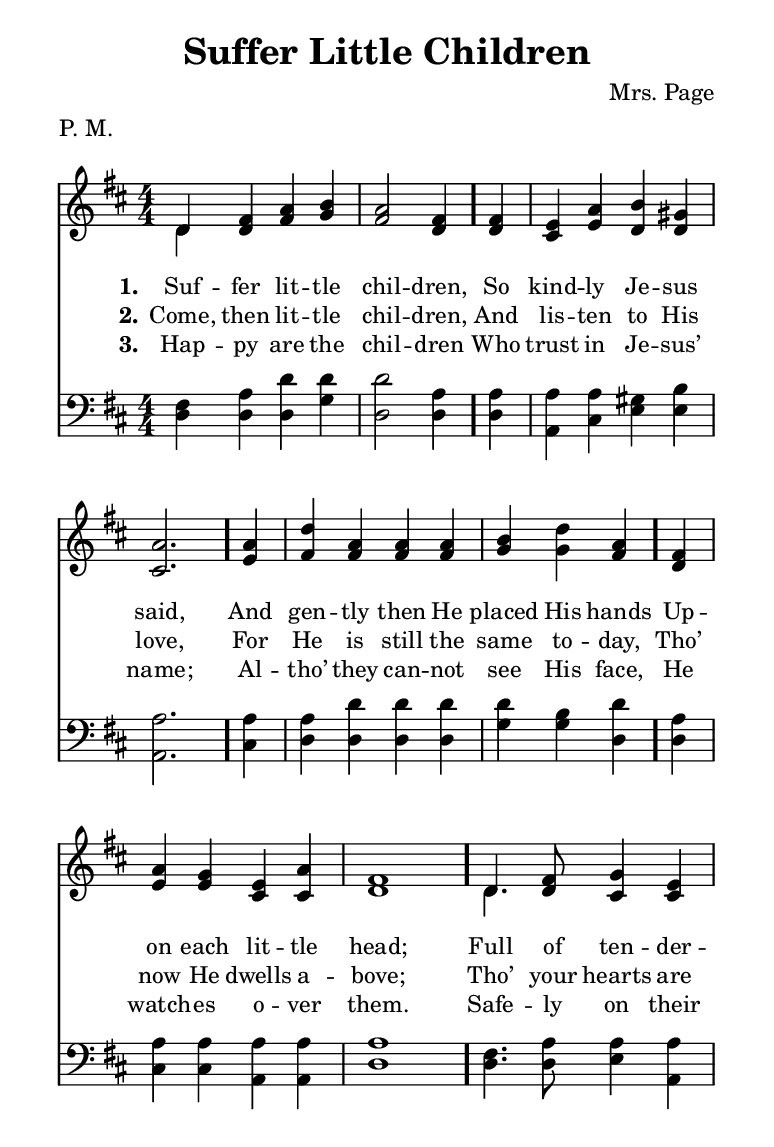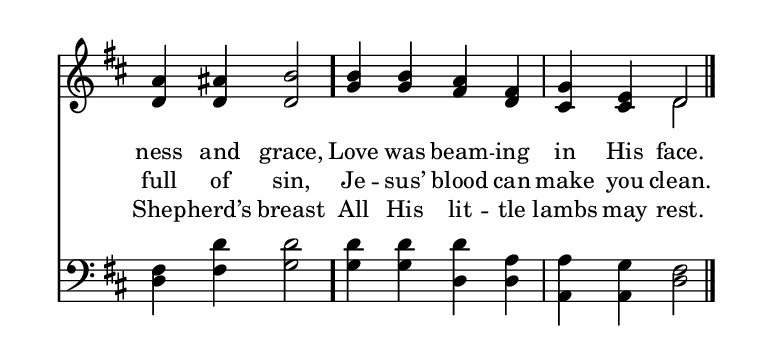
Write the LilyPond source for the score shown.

\include "common/global.ily"
\paper {
  \include "common/paper.ily"
  ragged-bottom = ##t
  ragged-last-bottom = ##t
  systems-per-page = ##f
}

\header{
  %children
  hymnnumber = "325"
  title = "Suffer Little Children"
  tunename = ""
  meter = "P. M."
  poet = ""
  composer = "Mrs. Page"
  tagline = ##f
}

% for fermata in MIDI
ta = { \tempo 4=96 }
tb = { \tempo 4=48 }

patternAA = { c4 c4 c4 c4 | c2 c4 }
patternBA = { c4 | c4 c4 c4 c4 | c2. }
patternCA = { c4 | c4 c4 c4 c4 | c4 c4 c4 }
patternDA = { c4 | c4 c4 c4 c4 | c1 }
patternEA = { c4. c8 c4 c4 | c4 c4 c2 }
patternFA = { c4 c4 c4 c4 | c4 c4 c2 }

global = {
  \include "common/overrides.ily"
  \override Staff.TimeSignature.style = #'numbered
  \time 4/4
  \override Score.MetronomeMark.transparent = ##t % hide all fermata changes too
  \ta
  \key d \major
  \autoBeamOff
}

notesSoprano = {
\global
\relative c' {

  \changePitch \patternAA { d fis a b | a fis }
  \changePitch \patternBA { fis | e a b gis | a } \eogbreak
  \changePitch \patternCA { a | d a a a | b d a }
  \changePitch \patternDA { fis | a g e a | fis } \eogbreak
  \changePitch \patternEA { d fis g e | a ais b }
  \changePitch \patternFA { b b a fis | g e d }

  \bar "|."

}
}

notesAlto = {
\global
\relative e' {

  \changePitch \patternAA { d d fis g | fis d }
  \changePitch \patternBA { d | cis e d d | cis }
  \changePitch \patternCA { e | fis fis fis fis | g g fis }
  \changePitch \patternDA { d | e e cis cis | d }
  \changePitch \patternEA { d d cis cis | d d d }
  \changePitch \patternFA { g g fis d | cis cis d }

}
}

notesTenor = {
\global
\relative a {

  \changePitch \patternAA { fis a d d | d a }
  \changePitch \patternBA { a | a a gis b | a }
  \changePitch \patternCA { a | a d d d | d b d }
  \changePitch \patternDA { a | a a a a | a }
  \changePitch \patternEA { fis a a a | fis d' d }
  \changePitch \patternFA { d d d a | a g fis }

}
}

notesBass = {
\global
\relative f {

  \changePitch \patternAA { d d d g | d d }
  \changePitch \patternBA { d | a cis e e | a, }
  \changePitch \patternCA { cis | d d d d | g g d }
  \changePitch \patternDA { d | cis cis a a | d }
  \changePitch \patternEA { d d e a, | d fis g }
  \changePitch \patternFA { g g d d | a a d }

}
}

wordsA = \lyricmode {
\set stanza = "1."

Suf -- fer lit -- tle chil -- dren, \bar "."
So kind -- ly Je -- sus said, \bar "."
And gen -- tly then He placed His hands \bar "."
Up -- on each lit -- tle head; \bar "."
Full of ten -- der -- ness and grace, \bar "."
Love was beam -- ing in His face. \bar "."

}

wordsB = \lyricmode {
\set stanza = "2."

Come, then lit -- tle chil -- dren,
And lis -- ten to His love,
For He is still the same to -- day,
Tho’ now He dwells a -- bove;
Tho’ your hearts are full of sin,
Je -- sus’ blood can make you clean.

}

wordsC = \lyricmode {
\set stanza = "3."

Hap -- py are the chil -- dren
Who trust in Je -- sus’ name;
Al -- tho’ they can -- not see His face,
He watch -- es o -- ver them.
Safe -- ly on their Shep -- herd’s breast
All His lit -- tle lambs may rest.

}

\score {
  \context ChoirStaff <<
    \context Staff = upper <<
      \set Staff.autoBeaming = ##f
      \set ChoirStaff.systemStartDelimiter = #'SystemStartBar
      \set ChoirStaff.printPartCombineTexts = ##f
      \partcombine #'(2 . 9) \notesSoprano \notesAlto
      \context NullVoice = sopranos { \voiceOne << \notesSoprano >> }
      \context NullVoice = altos { \voiceTwo << \notesAlto >> }
      \context Lyrics = one   \lyricsto sopranos \wordsA
      \context Lyrics = two   \lyricsto sopranos \wordsB
      \context Lyrics = three \lyricsto sopranos \wordsC
    >>
    \context Staff = men <<
      \set Staff.autoBeaming = ##f
      \clef bass
      \set ChoirStaff.printPartCombineTexts = ##f
      \partcombine #'(2 . 9) \notesTenor \notesBass
      \context NullVoice = tenors { \voiceOne << \notesTenor >> }
      \context NullVoice = basses { \voiceTwo << \notesBass >> }
    >>
  >>
  \layout {
    \include "common/layout.ily"
  }
  \midi{
    \include "common/midi.ily"
  }
}

\version "2.19.49"  % necessary for upgrading to future LilyPond versions.

% vi:set et ts=2 sw=2 ai nocindent syntax=lilypond:
